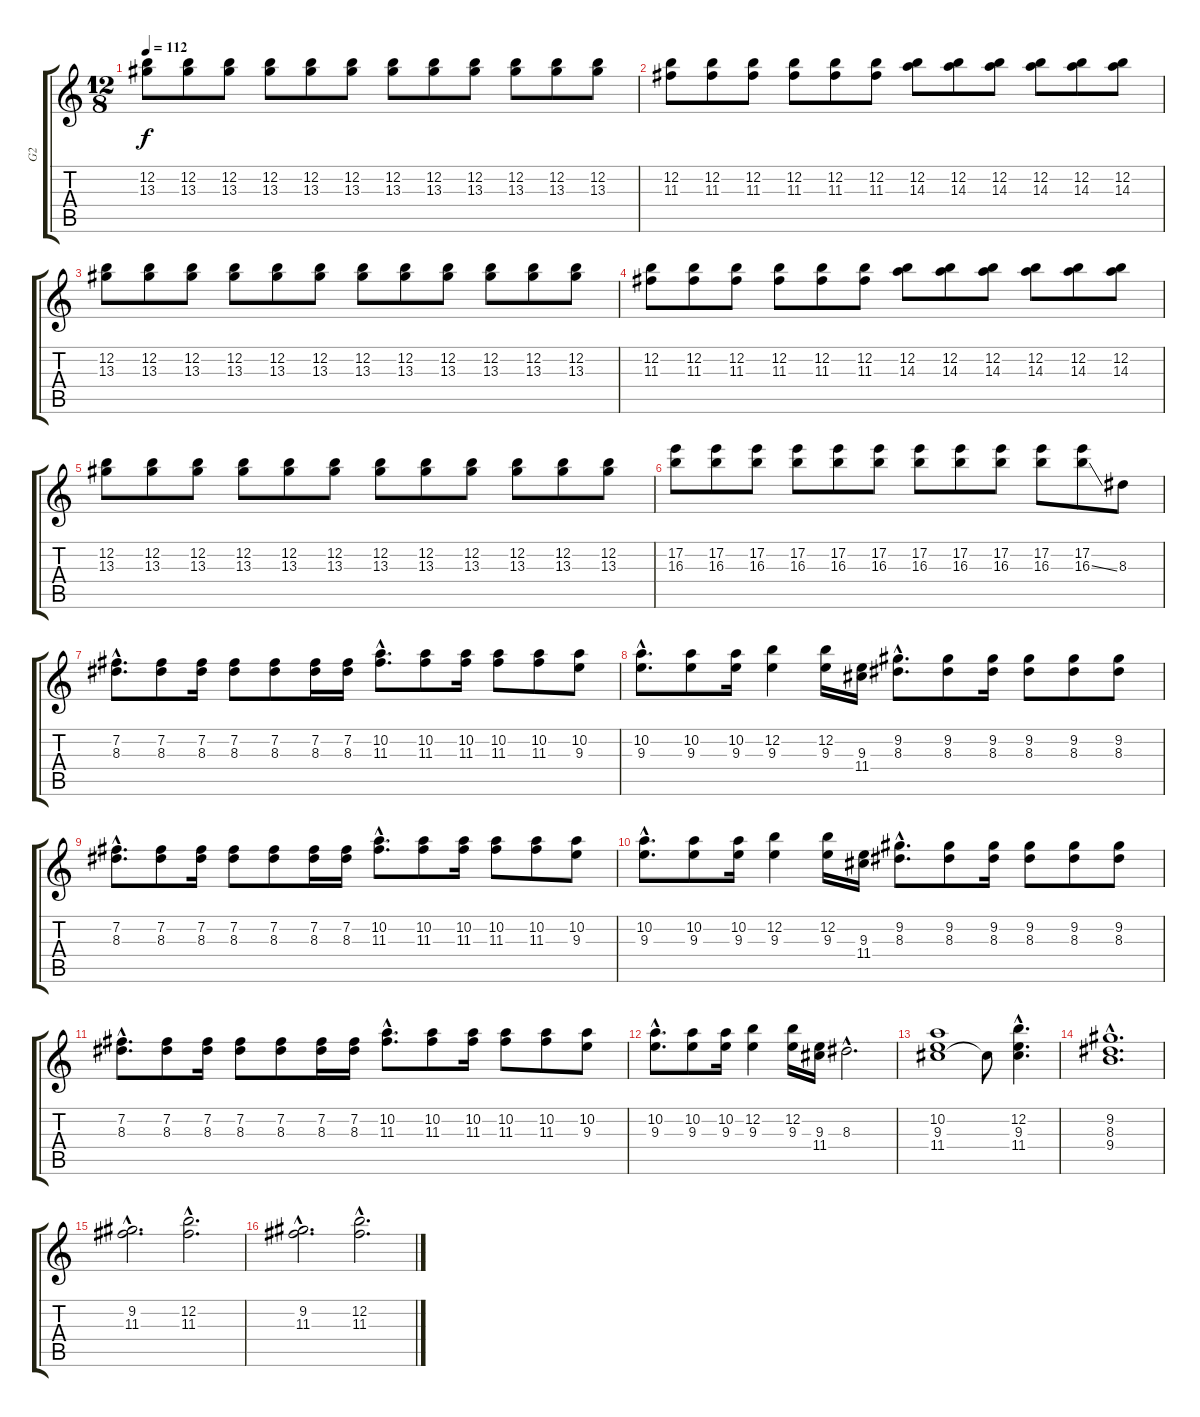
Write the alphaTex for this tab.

\track ("G2" "G2") {instrument electricguitarjazz}
\staff {score tabs}
\tuning (E4 B3 G3 D3 A2 E2) {hide}
\ts (12 8)
\tempo 112
\clef g2
\ks c
(12.2 13.3).8{dy f} (12.2 13.3).8 (12.2 13.3).8 (12.2 13.3).8 (12.2 13.3).8 (12.2 13.3).8 (12.2 13.3).8 (12.2 13.3).8 (12.2 13.3).8 (12.2 13.3).8 (12.2 13.3).8 (12.2 13.3).8 |
(12.2 11.3).8 (12.2 11.3).8 (12.2 11.3).8 (12.2 11.3).8 (12.2 11.3).8 (12.2 11.3).8 (12.2 14.3).8 (12.2 14.3).8 (12.2 14.3).8 (12.2 14.3).8 (12.2 14.3).8 (12.2 14.3).8 |
(12.2 13.3).8 (12.2 13.3).8 (12.2 13.3).8 (12.2 13.3).8 (12.2 13.3).8 (12.2 13.3).8 (12.2 13.3).8 (12.2 13.3).8 (12.2 13.3).8 (12.2 13.3).8 (12.2 13.3).8 (12.2 13.3).8 |
(12.2 11.3).8 (12.2 11.3).8 (12.2 11.3).8 (12.2 11.3).8 (12.2 11.3).8 (12.2 11.3).8 (12.2 14.3).8 (12.2 14.3).8 (12.2 14.3).8 (12.2 14.3).8 (12.2 14.3).8 (12.2 14.3).8 |
(12.2 13.3).8 (12.2 13.3).8 (12.2 13.3).8 (12.2 13.3).8 (12.2 13.3).8 (12.2 13.3).8 (12.2 13.3).8 (12.2 13.3).8 (12.2 13.3).8 (12.2 13.3).8 (12.2 13.3).8 (12.2 13.3).8 |
(17.2 16.3).8{instrument distortionguitar} (17.2 16.3).8 (17.2 16.3).8 (17.2 16.3).8 (17.2 16.3).8 (17.2 16.3).8 (17.2 16.3).8 (17.2 16.3).8 (17.2 16.3).8 (17.2 16.3).8 (17.2 16.3{ss}).8 8.3.8 |
(7.2{hac} 8.3{hac}).8{d} (7.2 8.3).8 (7.2 8.3).16 (7.2 8.3).8 (7.2 8.3).8 (7.2 8.3).16 (7.2 8.3).16 (10.2{hac} 11.3{hac}).8{d} (10.2 11.3).8 (10.2 11.3).16 (10.2 11.3).8 (10.2 11.3).8 (10.2 9.3).8 |
(10.2{hac} 9.3{hac}).8{d} (10.2 9.3).8 (10.2 9.3).16 (12.2 9.3).4 (12.2 9.3).16 (9.3 11.4).16 (9.2{hac} 8.3{hac}).8{d} (9.2 8.3).8 (9.2 8.3).16 (9.2 8.3).8 (9.2 8.3).8 (9.2 8.3).8 |
(7.2{hac} 8.3{hac}).8{d} (7.2 8.3).8 (7.2 8.3).16 (7.2 8.3).8 (7.2 8.3).8 (7.2 8.3).16 (7.2 8.3).16 (10.2{hac} 11.3{hac}).8{d} (10.2 11.3).8 (10.2 11.3).16 (10.2 11.3).8 (10.2 11.3).8 (10.2 9.3).8 |
(10.2{hac} 9.3{hac}).8{d} (10.2 9.3).8 (10.2 9.3).16 (12.2 9.3).4 (12.2 9.3).16 (9.3 11.4).16 (9.2{hac} 8.3{hac}).8{d} (9.2 8.3).8 (9.2 8.3).16 (9.2 8.3).8 (9.2 8.3).8 (9.2 8.3).8 |
(7.2{hac} 8.3{hac}).8{d} (7.2 8.3).8 (7.2 8.3).16 (7.2 8.3).8 (7.2 8.3).8 (7.2 8.3).16 (7.2 8.3).16 (10.2{hac} 11.3{hac}).8{d} (10.2 11.3).8 (10.2 11.3).16 (10.2 11.3).8 (10.2 11.3).8 (10.2 9.3).8 |
(10.2{hac} 9.3{hac}).8{d} (10.2 9.3).8 (10.2 9.3).16 (12.2 9.3).4 (12.2 9.3).16 (9.3 11.4).16 8.3{hac}.2{d} |
(10.2 9.3 11.4).1{instrument electricguitarjazz} 11.4{t}.8 (12.2{hac} 9.3{hac} 11.4{hac}).4{d} |
(9.2{hac} 8.3{hac} 9.4{hac}).1{d} |
(9.2{hac} 11.3{hac}).2{d} (12.2{hac} 11.3{hac}).2{d} |
(9.2{hac} 11.3{hac}).2{d} (12.2{hac} 11.3{hac}).2{d}
